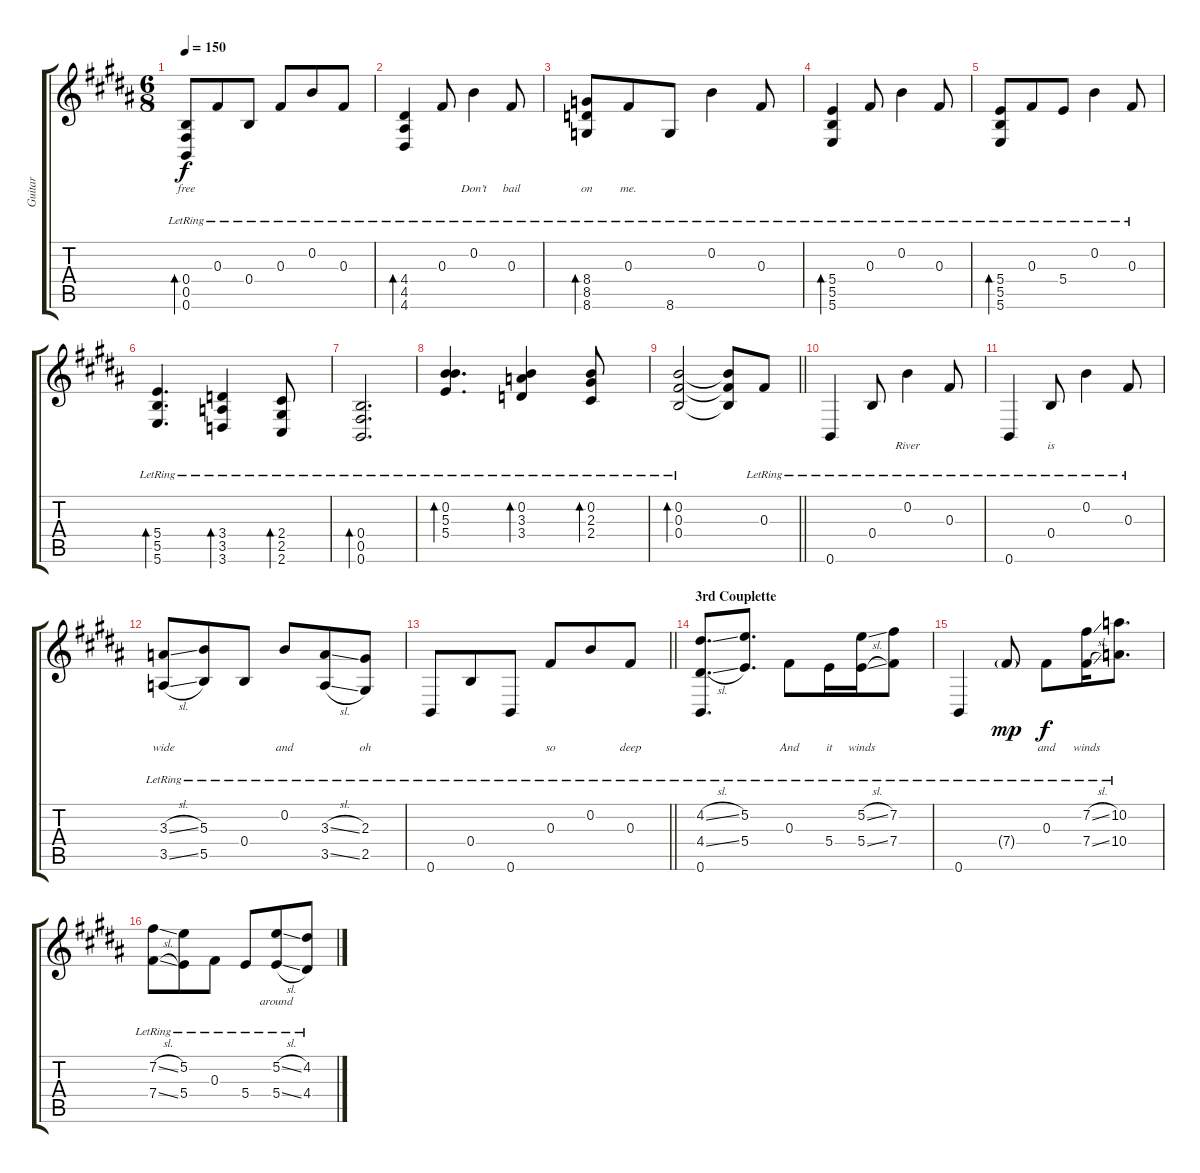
\track ("Guitar" "Guitar") {instrument acousticguitarsteel}
\staff {score tabs}
\tuning (Eb4 B3 Gb3 B2 Gb2 B1) {hide}
\ts (6 8)
\tempo 150
\clef g2
\ks b
(0.4{lr} 0.5{lr} 0.6{lr}).8{bd 120 lyrics (0 "free") lyrics (1 "") lyrics (2 "") lyrics (3 "") lyrics (4 "") dy f} 0.3{lr}.8{lyrics (0 "") lyrics (1 "") lyrics (2 "") lyrics (3 "") lyrics (4 "")} 0.4{lr}.8{lyrics (0 "") lyrics (1 "") lyrics (2 "") lyrics (3 "") lyrics (4 "")} 0.3{lr}.8{lyrics (0 "") lyrics (1 "") lyrics (2 "") lyrics (3 "") lyrics (4 "")} 0.2{lr}.8{lyrics (0 "") lyrics (1 "") lyrics (2 "") lyrics (3 "") lyrics (4 "")} 0.3{lr}.8{lyrics (0 "") lyrics (1 "") lyrics (2 "") lyrics (3 "") lyrics (4 "")} |
(4.4{lr} 4.5{lr} 4.6{lr}).4{bd 240 lyrics (0 "") lyrics (1 "") lyrics (2 "") lyrics (3 "") lyrics (4 "")} 0.3{lr}.8{lyrics (0 "") lyrics (1 "") lyrics (2 "") lyrics (3 "") lyrics (4 "")} 0.2{lr}.4{lyrics (0 "Don’t") lyrics (1 "") lyrics (2 "") lyrics (3 "") lyrics (4 "")} 0.3{lr}.8{lyrics (0 "bail") lyrics (1 "") lyrics (2 "") lyrics (3 "") lyrics (4 "")} |
(8.4{lr} 8.5{lr} 8.6{lr}).8{bd 240 lyrics (0 "on") lyrics (1 "") lyrics (2 "") lyrics (3 "") lyrics (4 "")} 0.3{lr}.8{lyrics (0 "me.") lyrics (1 "") lyrics (2 "") lyrics (3 "") lyrics (4 "")} 8.6{lr}.8{lyrics (0 "") lyrics (1 "") lyrics (2 "") lyrics (3 "") lyrics (4 "")} 0.2{lr}.4{lyrics (0 "") lyrics (1 "") lyrics (2 "") lyrics (3 "") lyrics (4 "")} 0.3{lr}.8{lyrics (0 "") lyrics (1 "") lyrics (2 "") lyrics (3 "") lyrics (4 "")} |
(5.4{lr} 5.5{lr} 5.6{lr}).4{bd 120 lyrics (0 "") lyrics (1 "") lyrics (2 "") lyrics (3 "") lyrics (4 "")} 0.3{lr}.8{lyrics (0 "") lyrics (1 "") lyrics (2 "") lyrics (3 "") lyrics (4 "")} 0.2{lr}.4{lyrics (0 "") lyrics (1 "") lyrics (2 "") lyrics (3 "") lyrics (4 "")} 0.3{lr}.8{lyrics (0 "") lyrics (1 "") lyrics (2 "") lyrics (3 "") lyrics (4 "")} |
(5.4{lr} 5.5{lr} 5.6{lr}).8{bd 120 lyrics (0 "") lyrics (1 "") lyrics (2 "") lyrics (3 "") lyrics (4 "")} 0.3{lr}.8{lyrics (0 "") lyrics (1 "") lyrics (2 "") lyrics (3 "") lyrics (4 "")} 5.4{lr}.8{lyrics (0 "") lyrics (1 "") lyrics (2 "") lyrics (3 "") lyrics (4 "")} 0.2{lr}.4{lyrics (0 "") lyrics (1 "") lyrics (2 "") lyrics (3 "") lyrics (4 "")} 0.3{lr}.8{lyrics (0 "") lyrics (1 "") lyrics (2 "") lyrics (3 "") lyrics (4 "")} |
(5.4{lr} 5.5{lr} 5.6{lr}).4{d bd 120 lyrics (0 "") lyrics (1 "") lyrics (2 "") lyrics (3 "") lyrics (4 "")} (3.4{lr} 3.5{lr} 3.6{lr}).4{bd 120 lyrics (0 "") lyrics (1 "") lyrics (2 "") lyrics (3 "") lyrics (4 "")} (2.4{lr} 2.5{lr} 2.6{lr}).8{bd 120 lyrics (0 "") lyrics (1 "") lyrics (2 "") lyrics (3 "") lyrics (4 "")} |
(0.4{lr} 0.5{lr} 0.6{lr}).2{d bd 120 lyrics (0 "") lyrics (1 "") lyrics (2 "") lyrics (3 "") lyrics (4 "")} |
(0.2{lr} 5.3{lr} 5.4{lr}).4{d bd 120 lyrics (0 "") lyrics (1 "") lyrics (2 "") lyrics (3 "") lyrics (4 "")} (0.2{lr} 3.3{lr} 3.4{lr}).4{bd 120 lyrics (0 "") lyrics (1 "") lyrics (2 "") lyrics (3 "") lyrics (4 "")} (0.2{lr} 2.3{lr} 2.4{lr}).8{bd 120 lyrics (0 "") lyrics (1 "") lyrics (2 "") lyrics (3 "") lyrics (4 "")} |
\barLineRight lightlight
(0.2{lr} 0.3{lr} 0.4{lr}).2{bd 120 lyrics (0 "") lyrics (1 "") lyrics (2 "") lyrics (3 "") lyrics (4 "")} (0.2{t} 0.3{t} 0.4{t}).8{lyrics (0 "") lyrics (1 "") lyrics (2 "") lyrics (3 "") lyrics (4 "")} 0.3{lr}.8{lyrics (0 "") lyrics (1 "") lyrics (2 "") lyrics (3 "") lyrics (4 "")} |
0.6{lr}.4{lyrics (0 "") lyrics (1 "") lyrics (2 "") lyrics (3 "") lyrics (4 "")} 0.4{lr}.8{lyrics (0 "") lyrics (1 "") lyrics (2 "") lyrics (3 "") lyrics (4 "")} 0.2{lr}.4{lyrics (0 "River") lyrics (1 "") lyrics (2 "") lyrics (3 "") lyrics (4 "")} 0.3{lr}.8{lyrics (0 "") lyrics (1 "") lyrics (2 "") lyrics (3 "") lyrics (4 "")} |
0.6{lr}.4{lyrics (0 "") lyrics (1 "") lyrics (2 "") lyrics (3 "") lyrics (4 "")} 0.4{lr}.8{lyrics (0 "is") lyrics (1 "") lyrics (2 "") lyrics (3 "") lyrics (4 "")} 0.2{lr}.4{lyrics (0 "") lyrics (1 "") lyrics (2 "") lyrics (3 "") lyrics (4 "")} 0.3{lr}.8{lyrics (0 "") lyrics (1 "") lyrics (2 "") lyrics (3 "") lyrics (4 "")} |
(3.3{sl lr} 3.5{sl lr}).8{lyrics (0 "wide") lyrics (1 "") lyrics (2 "") lyrics (3 "") lyrics (4 "")} (5.3{lr} 5.5{lr}).8{lyrics (0 "") lyrics (1 "") lyrics (2 "") lyrics (3 "") lyrics (4 "")} 0.4{lr}.8{lyrics (0 "") lyrics (1 "") lyrics (2 "") lyrics (3 "") lyrics (4 "")} 0.2{lr}.8{lyrics (0 "and") lyrics (1 "") lyrics (2 "") lyrics (3 "") lyrics (4 "")} (3.3{sl lr} 3.5{sl lr}).8{lyrics (0 "") lyrics (1 "") lyrics (2 "") lyrics (3 "") lyrics (4 "")} (2.3{lr} 2.5{lr}).8{lyrics (0 "oh") lyrics (1 "") lyrics (2 "") lyrics (3 "") lyrics (4 "")} |
\barLineRight lightlight
0.6{lr}.8{lyrics (0 "") lyrics (1 "") lyrics (2 "") lyrics (3 "") lyrics (4 "")} 0.4{lr}.8{lyrics (0 "") lyrics (1 "") lyrics (2 "") lyrics (3 "") lyrics (4 "")} 0.6{lr}.8{lyrics (0 "") lyrics (1 "") lyrics (2 "") lyrics (3 "") lyrics (4 "")} 0.3{lr}.8{lyrics (0 "so") lyrics (1 "") lyrics (2 "") lyrics (3 "") lyrics (4 "")} 0.2{lr}.8{lyrics (0 "") lyrics (1 "") lyrics (2 "") lyrics (3 "") lyrics (4 "")} 0.3{lr}.8{lyrics (0 "deep") lyrics (1 "") lyrics (2 "") lyrics (3 "") lyrics (4 "")} |
\section ("" "3rd Couplette")
(4.2{sl lr} 4.4{sl lr} 0.6{lr}).8{d lyrics (0 "") lyrics (1 "") lyrics (2 "") lyrics (3 "") lyrics (4 "")} (5.2{lr} 5.4{lr}).8{d lyrics (0 "") lyrics (1 "") lyrics (2 "") lyrics (3 "") lyrics (4 "")} 0.3{lr}.8{lyrics (0 "And") lyrics (1 "") lyrics (2 "") lyrics (3 "") lyrics (4 "")} 5.4{lr}.16{lyrics (0 "it") lyrics (1 "") lyrics (2 "") lyrics (3 "") lyrics (4 "")} (5.2{sl lr} 5.4{sl lr}).16{lyrics (0 "winds") lyrics (1 "") lyrics (2 "") lyrics (3 "") lyrics (4 "")} (7.2{lr} 7.4{lr}).8{lyrics (0 "") lyrics (1 "") lyrics (2 "") lyrics (3 "") lyrics (4 "")} |
0.6{lr}.4{lyrics (0 "") lyrics (1 "") lyrics (2 "") lyrics (3 "") lyrics (4 "")} 7.4{g lr}.8{lyrics (0 "") lyrics (1 "") lyrics (2 "") lyrics (3 "") lyrics (4 "") dy mp} 0.3{lr}.8{lyrics (0 "and") lyrics (1 "") lyrics (2 "") lyrics (3 "") lyrics (4 "") dy f} (7.2{sl lr} 7.4{sl lr}).16{lyrics (0 "winds") lyrics (1 "") lyrics (2 "") lyrics (3 "") lyrics (4 "")} (10.2{lr} 10.4{lr}).8{d lyrics (0 "") lyrics (1 "") lyrics (2 "") lyrics (3 "") lyrics (4 "")} |
(7.2{sl lr} 7.4{sl lr}).8{lyrics (0 "") lyrics (1 "") lyrics (2 "") lyrics (3 "") lyrics (4 "")} (5.2{lr} 5.4{lr}).8{lyrics (0 "") lyrics (1 "") lyrics (2 "") lyrics (3 "") lyrics (4 "")} 0.3{lr}.8{lyrics (0 "") lyrics (1 "") lyrics (2 "") lyrics (3 "") lyrics (4 "")} 5.4{lr}.8{lyrics (0 "") lyrics (1 "") lyrics (2 "") lyrics (3 "") lyrics (4 "")} (5.2{sl lr} 5.4{sl lr}).8{lyrics (0 "around") lyrics (1 "") lyrics (2 "") lyrics (3 "") lyrics (4 "")} (4.2{sl lr} 4.4{sl lr}).8{lyrics (0 "") lyrics (1 "") lyrics (2 "") lyrics (3 "") lyrics (4 "")}
